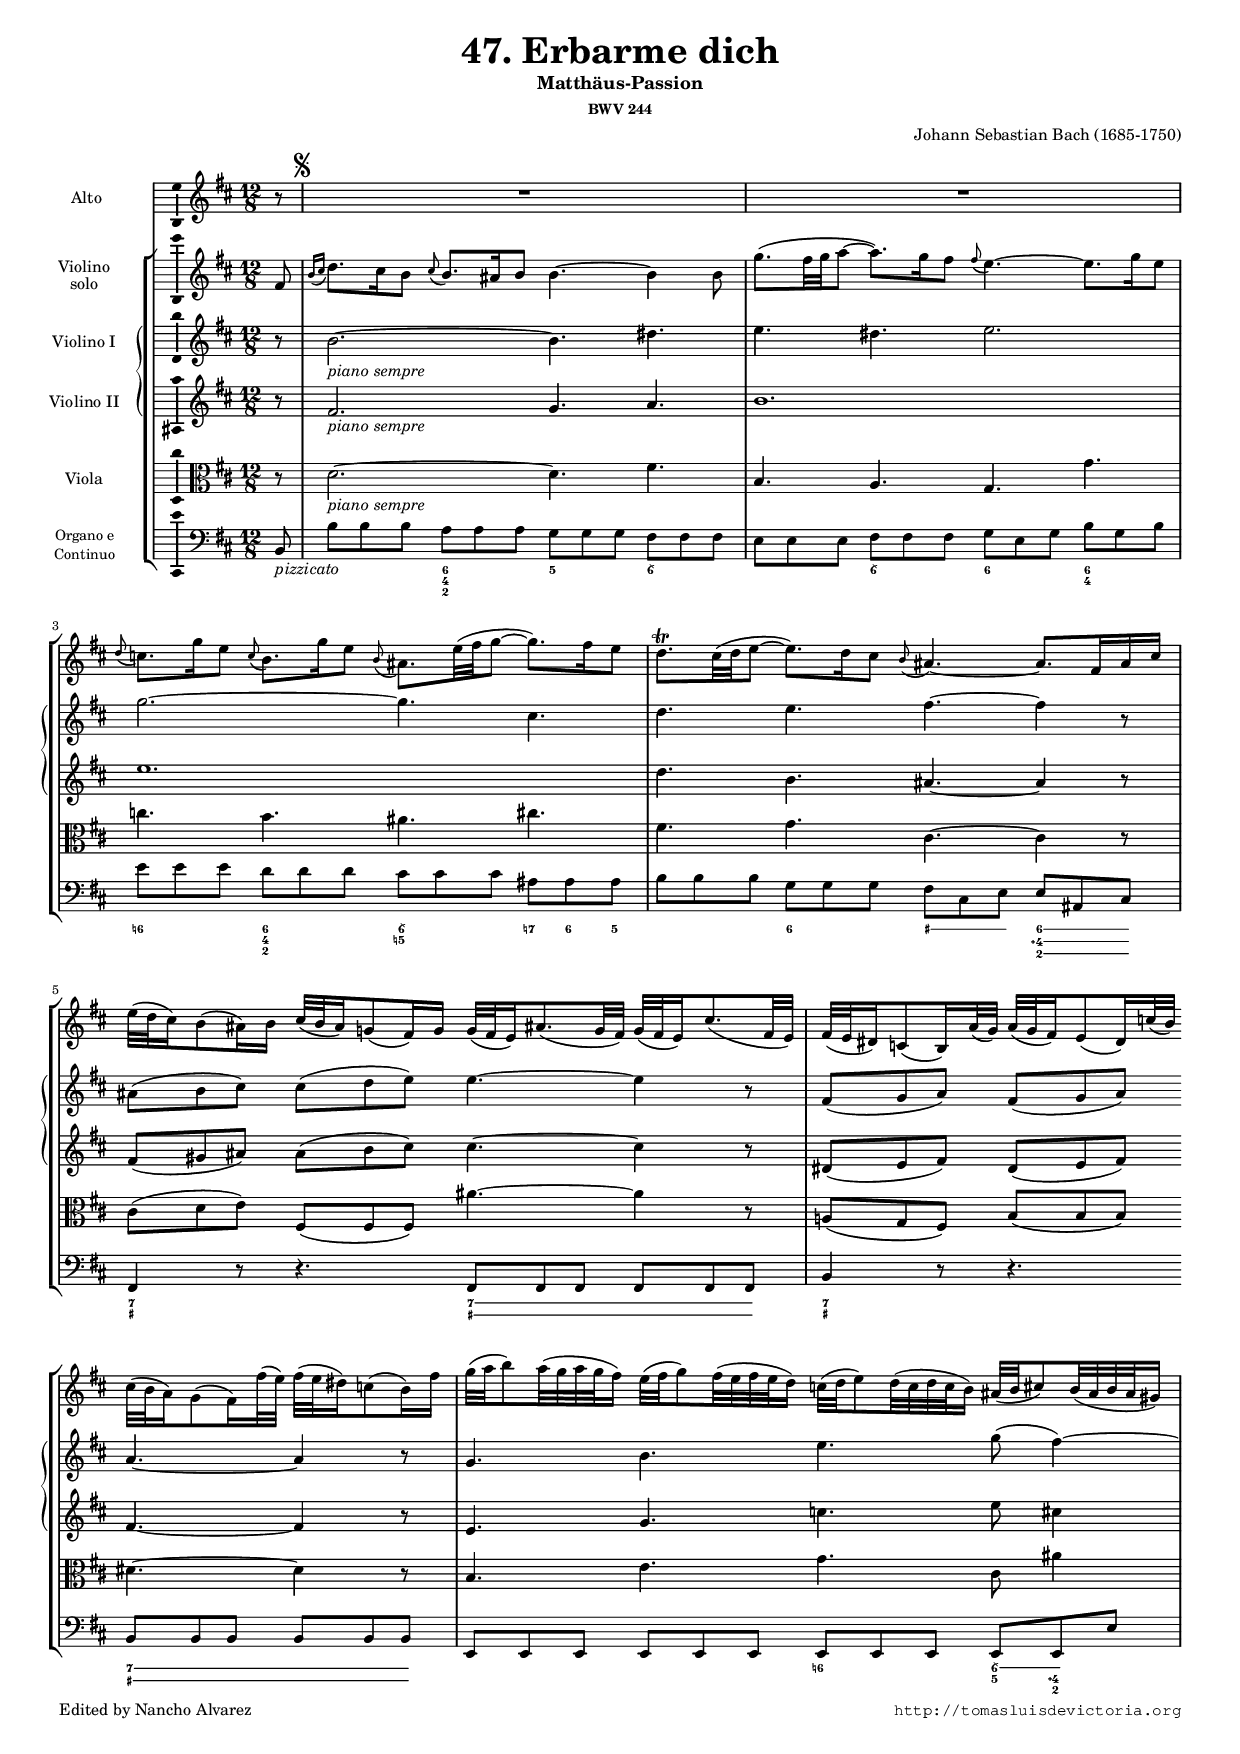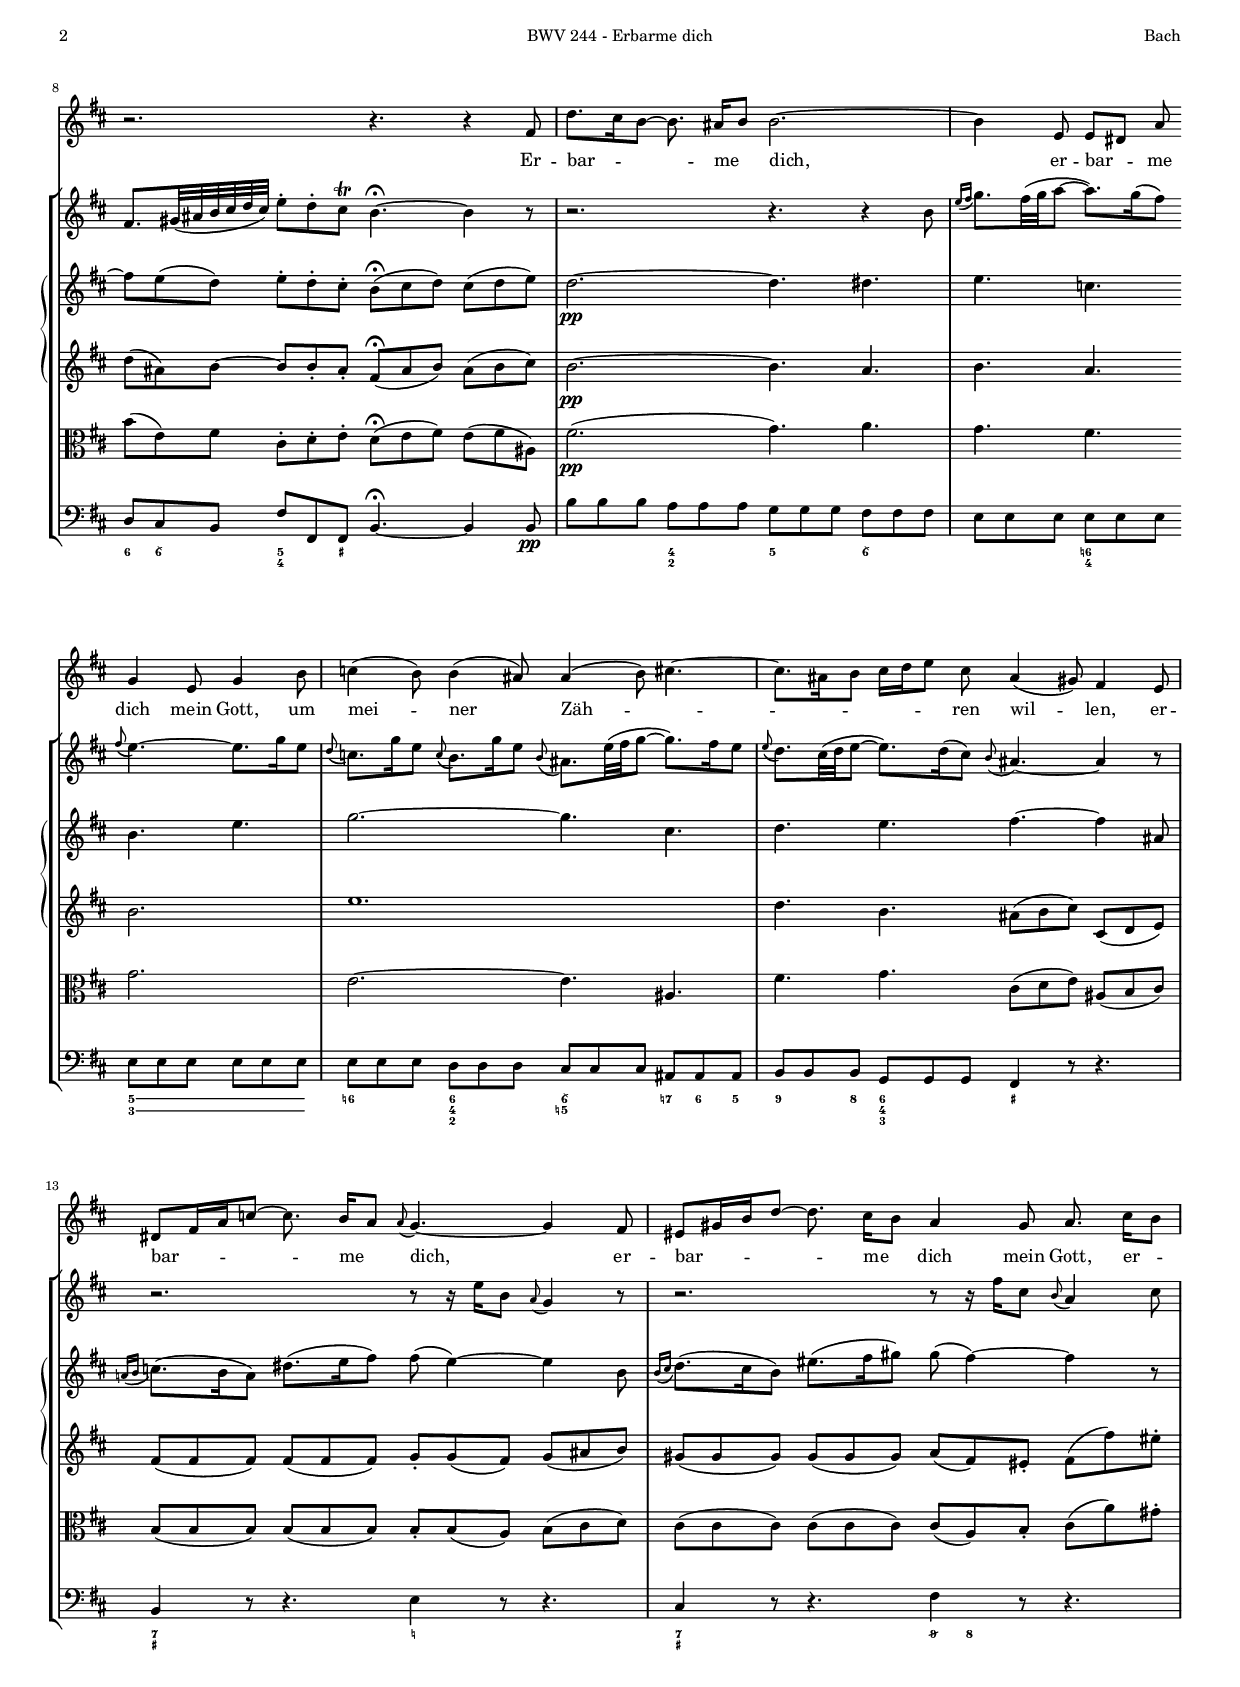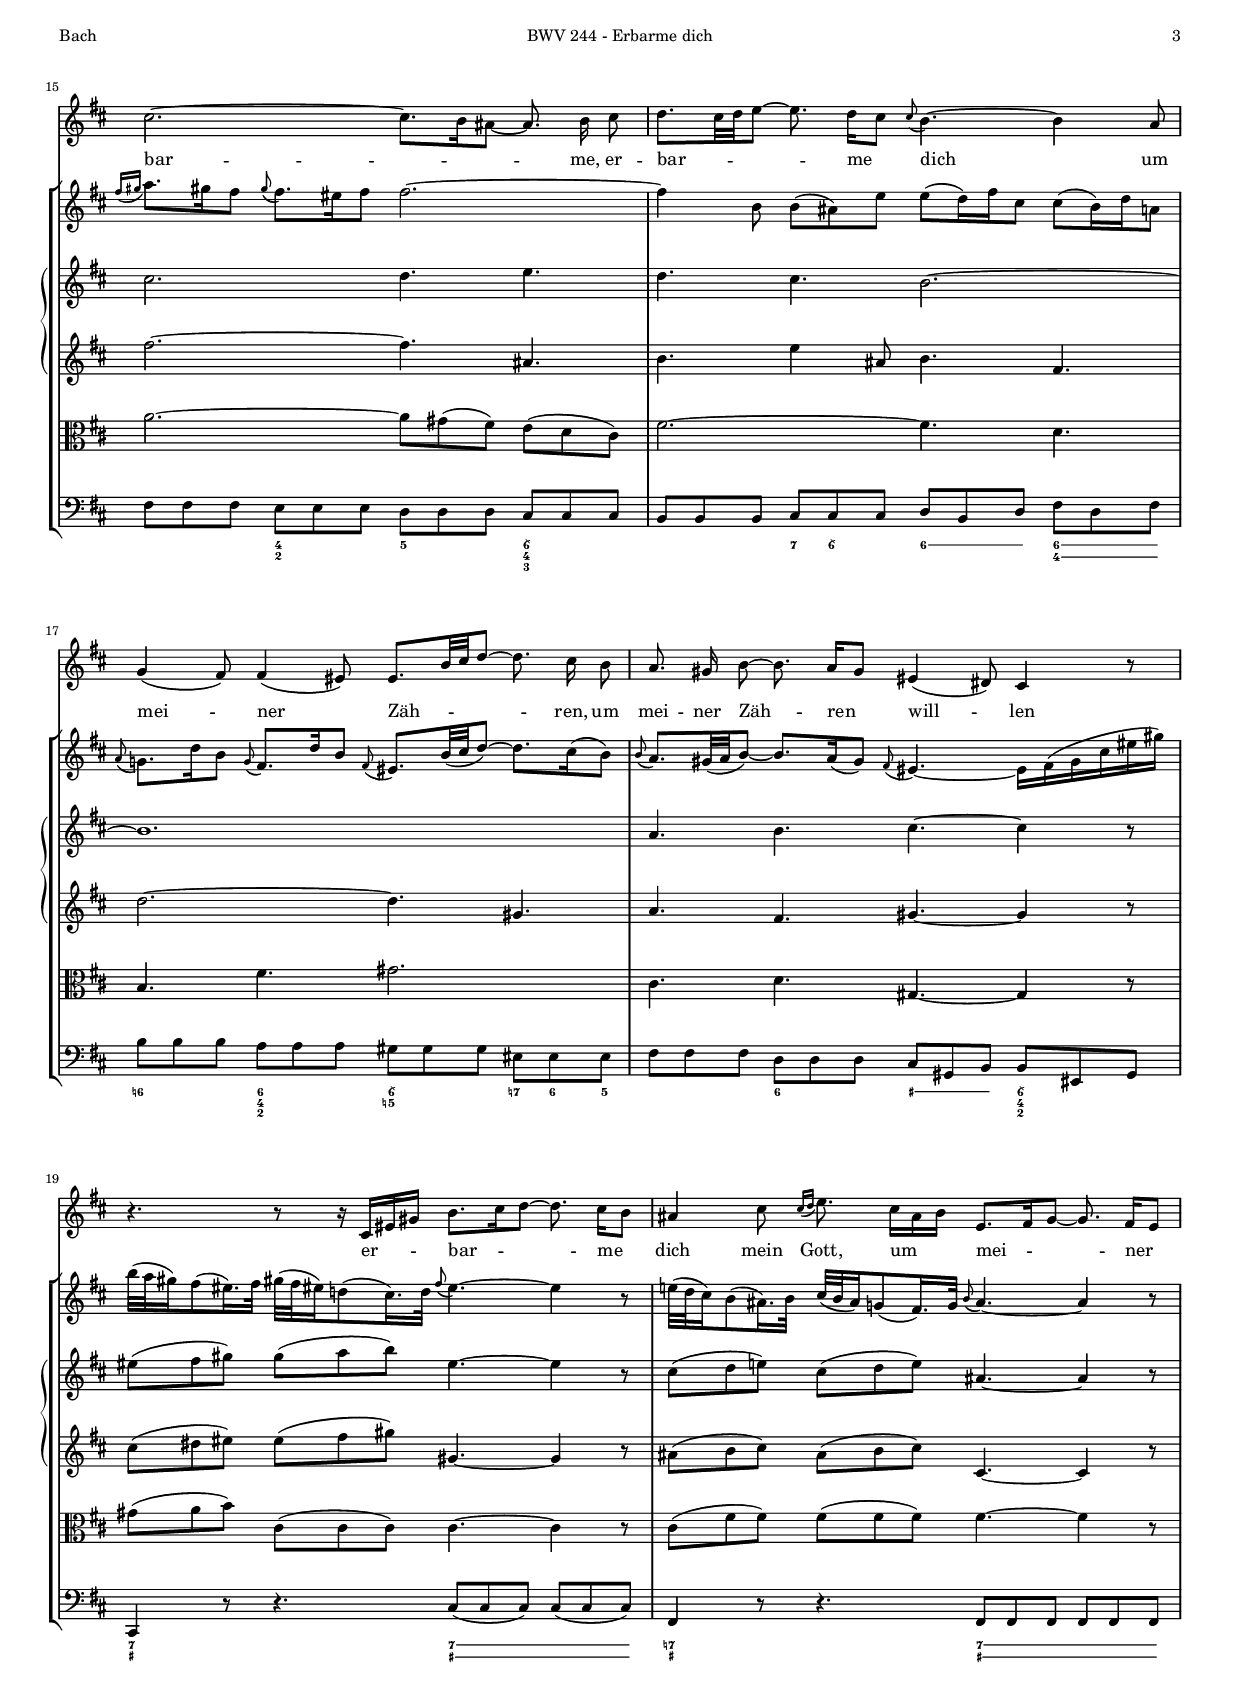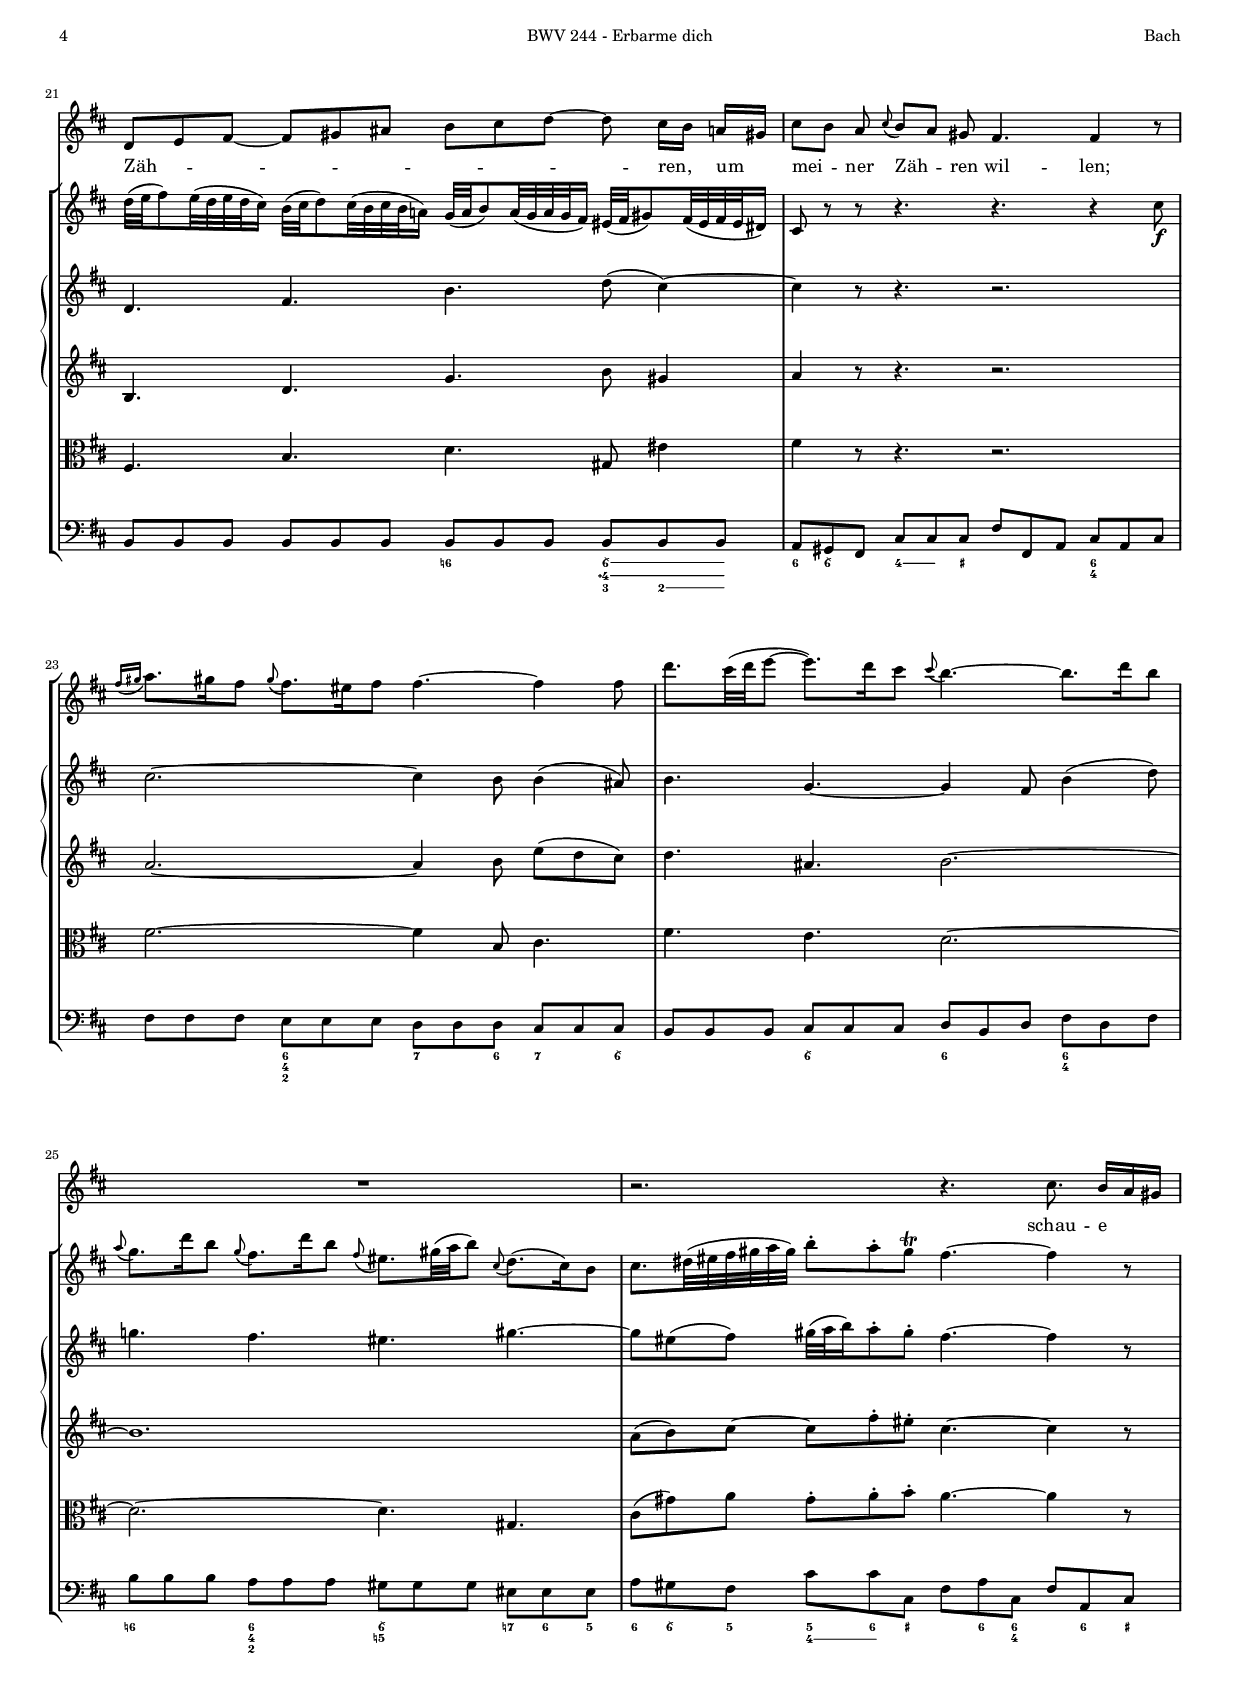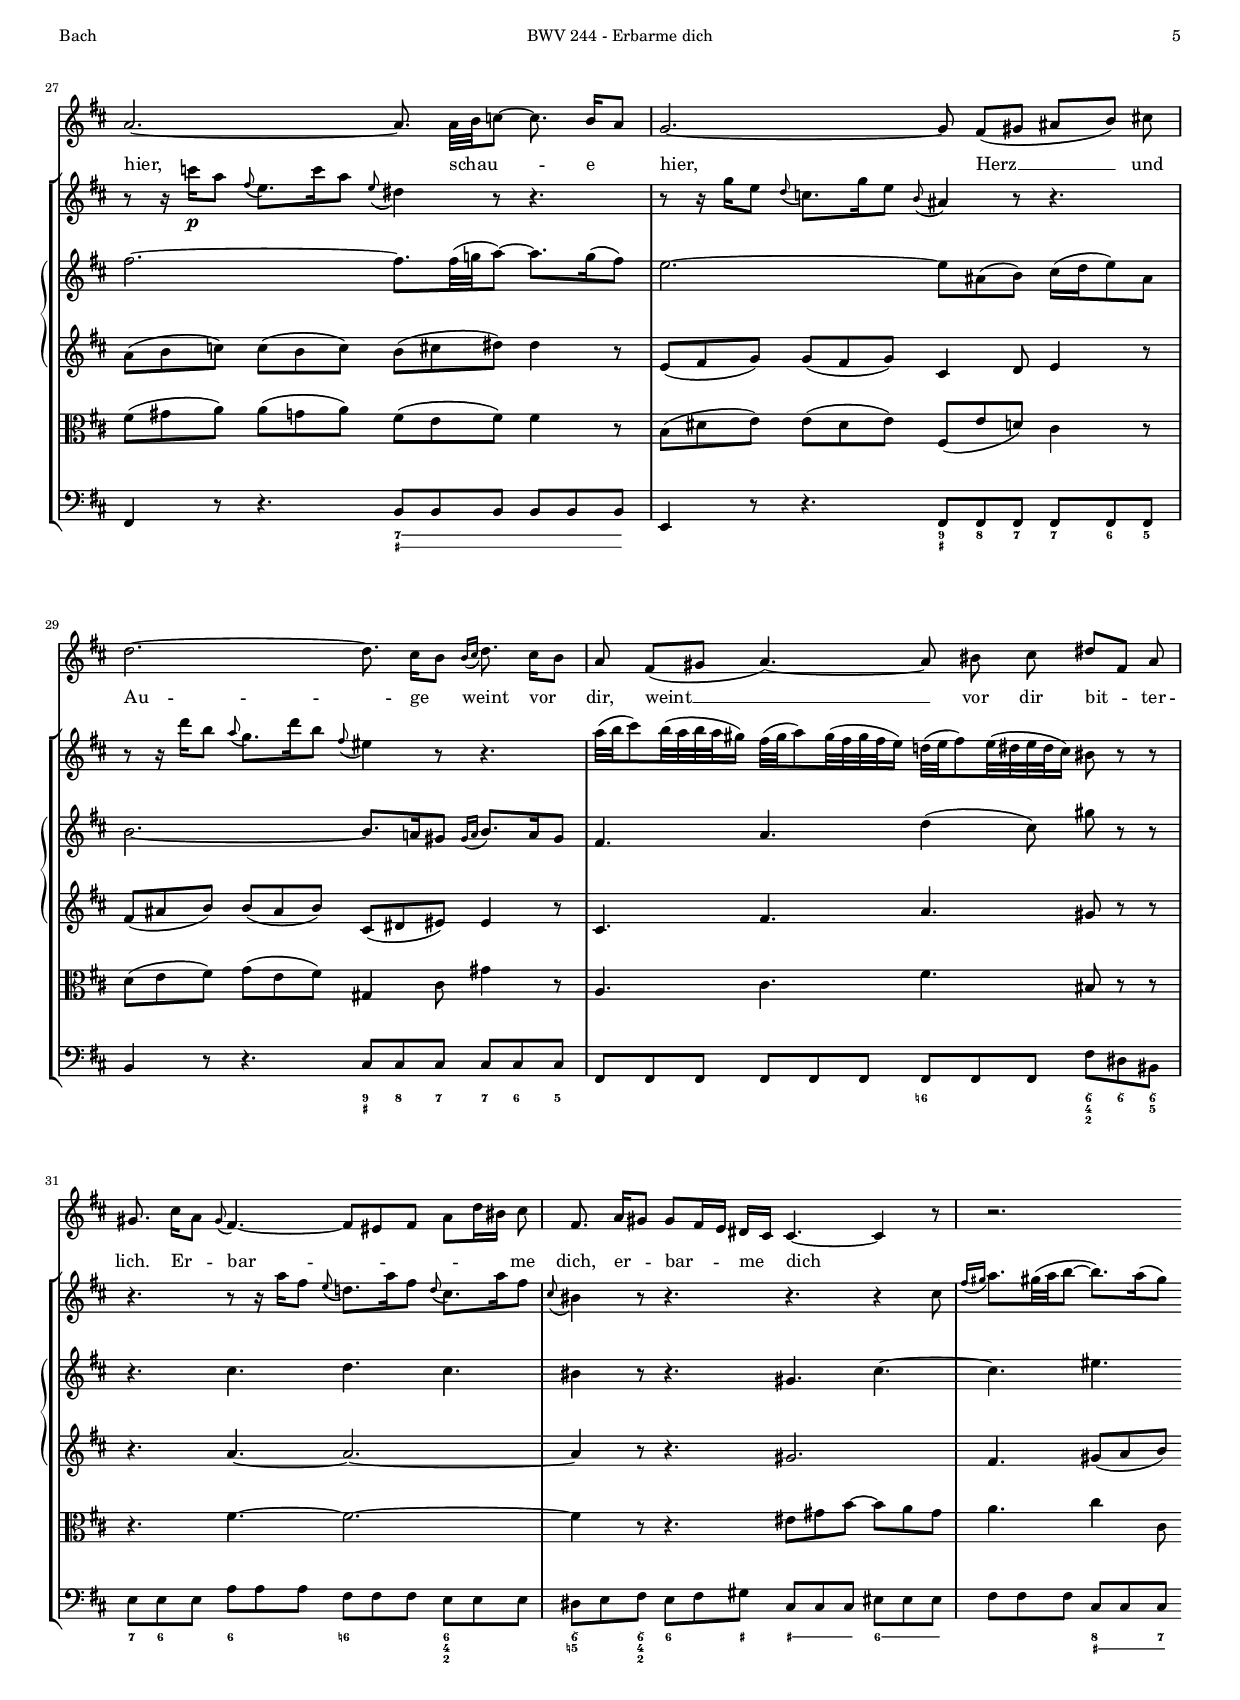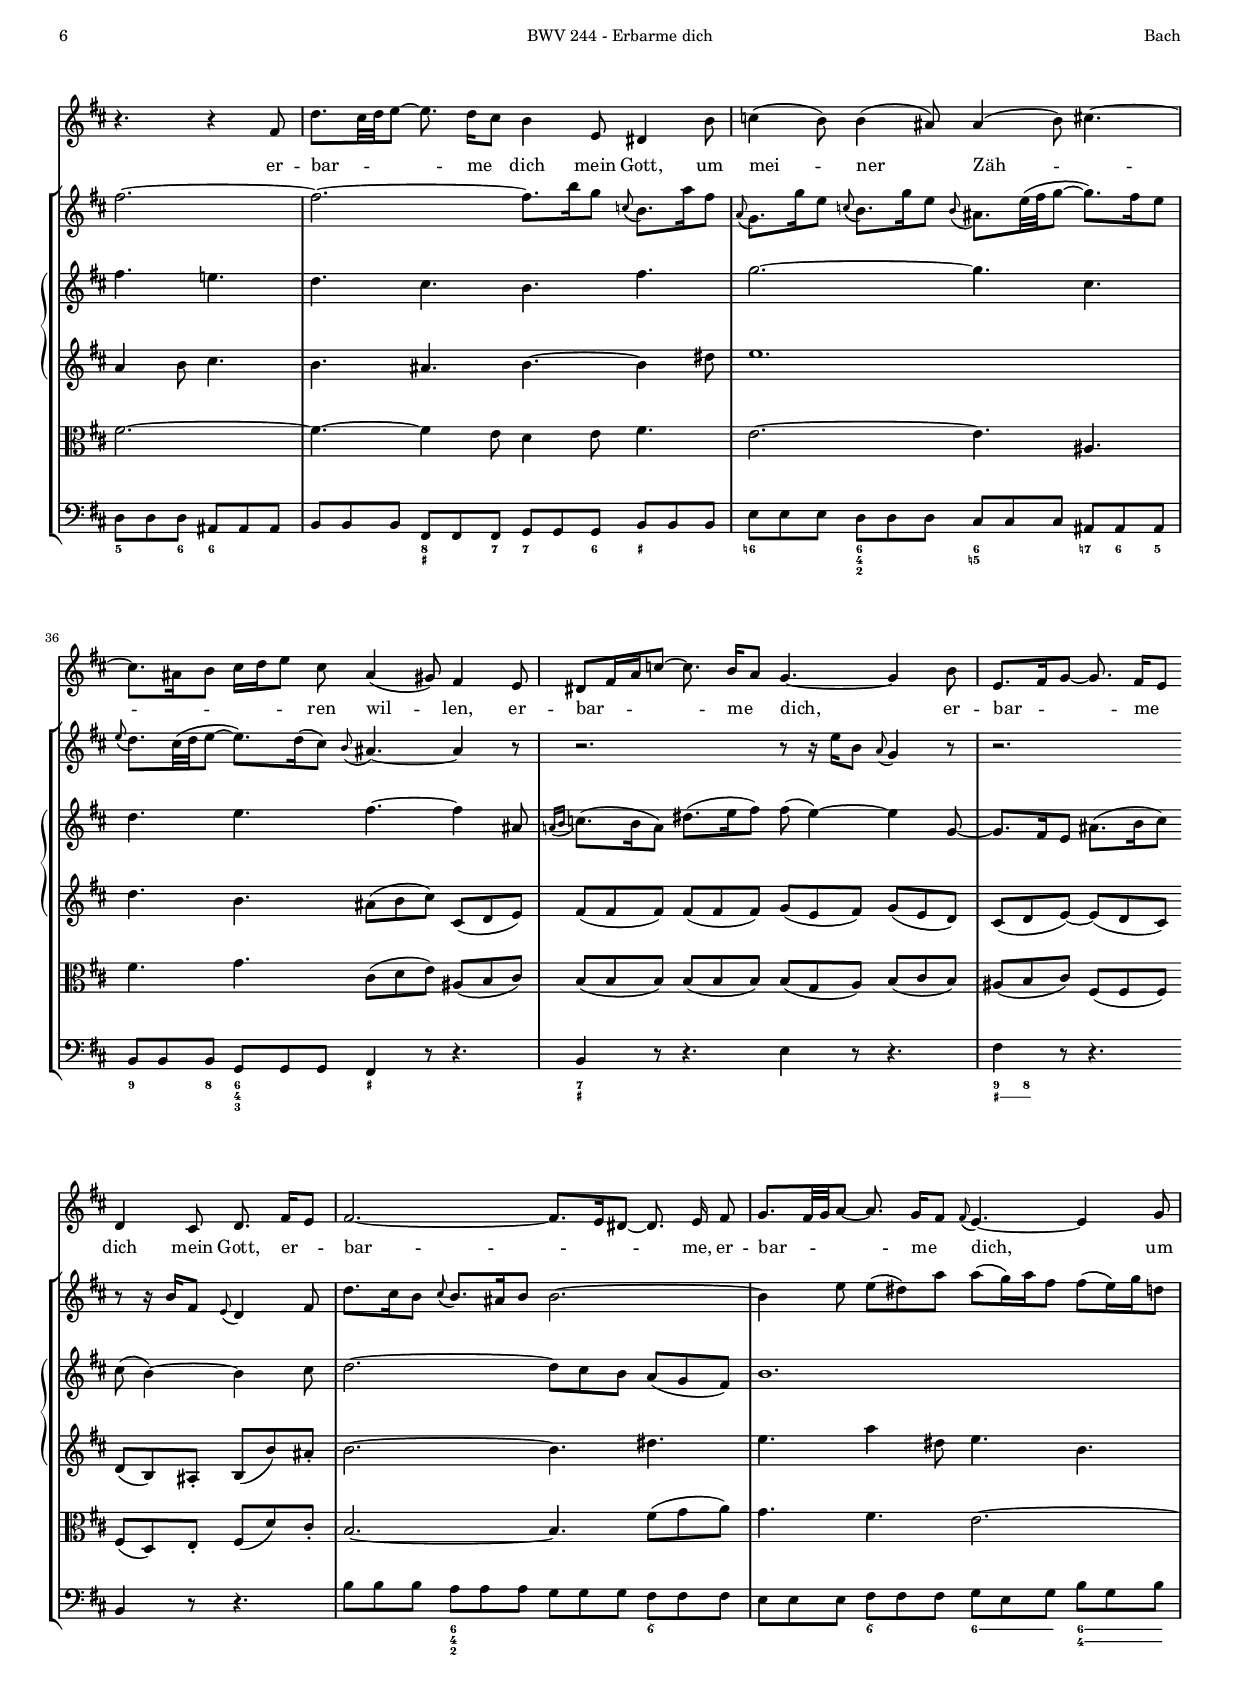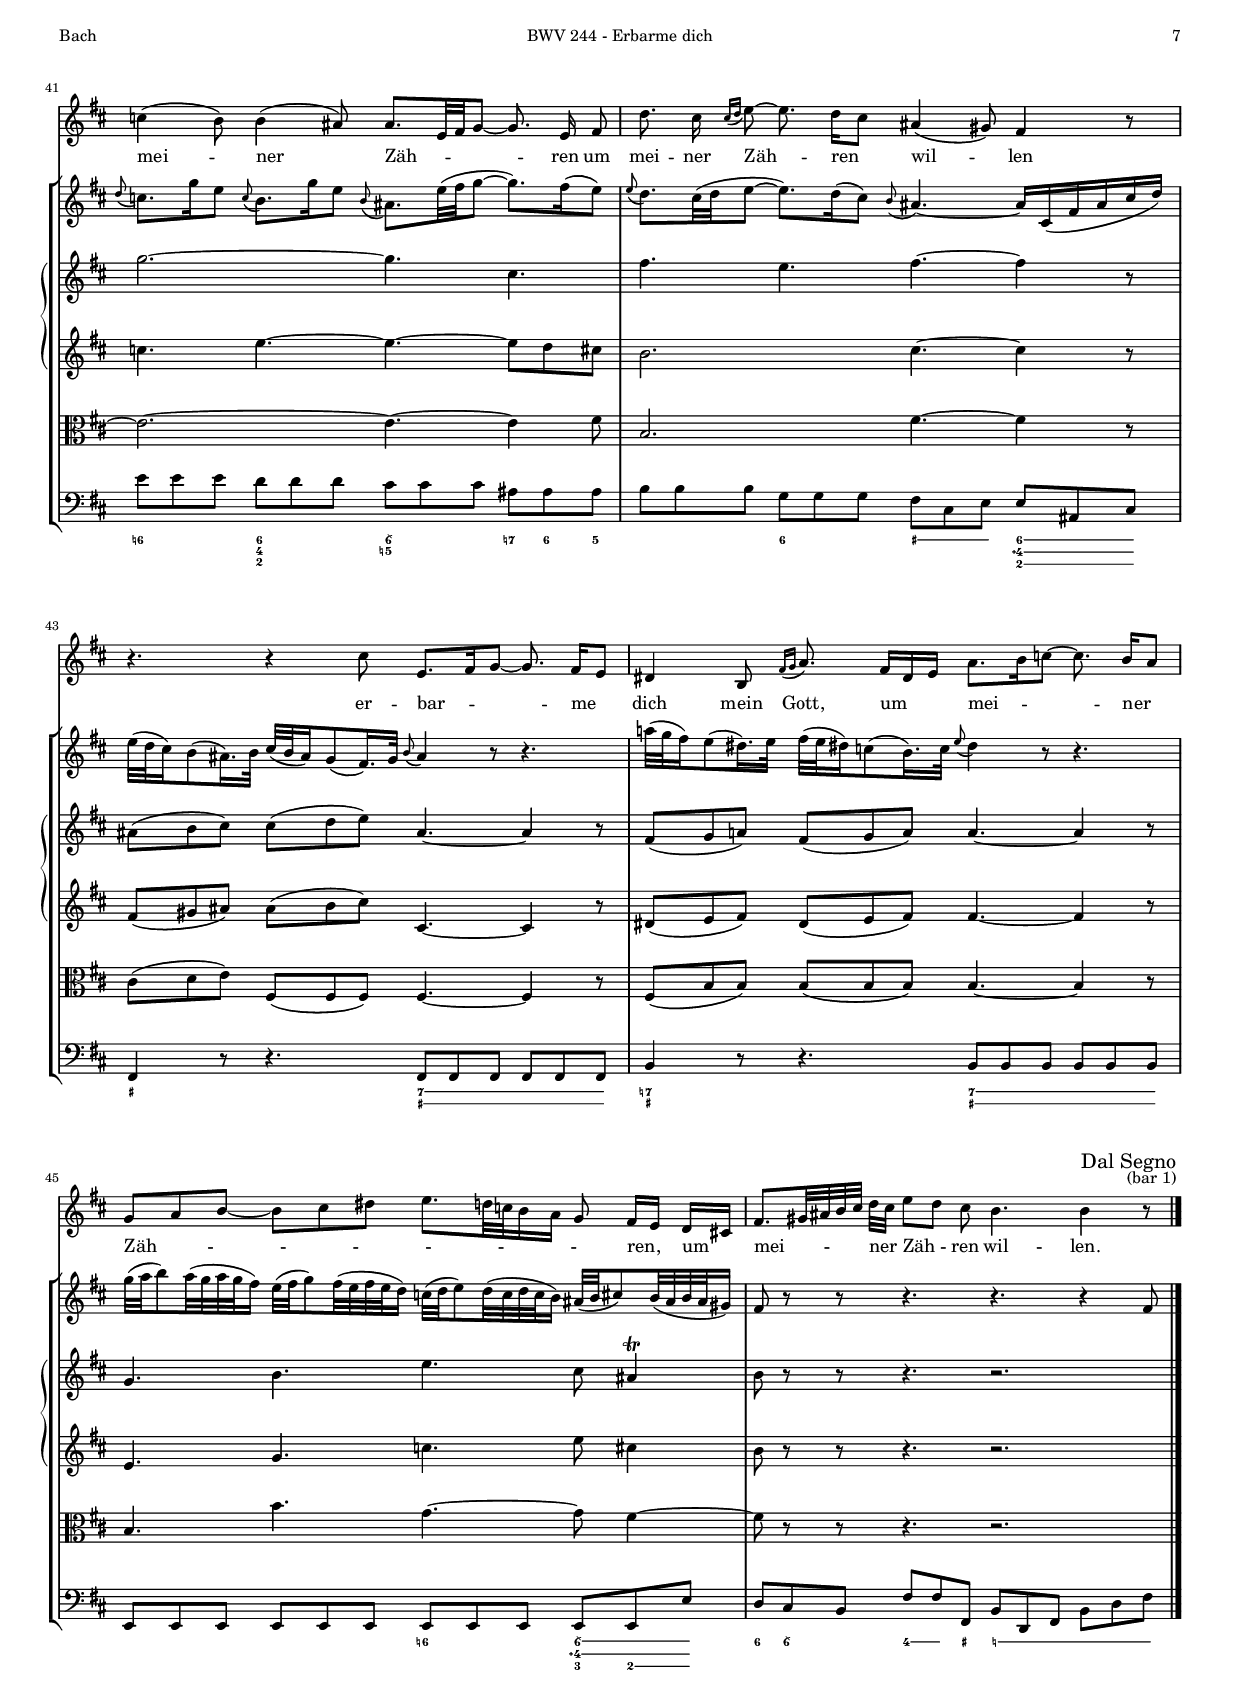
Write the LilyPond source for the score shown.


\version "2.18.0"

#(set-default-paper-size "a4")
#(set-global-staff-size 14.0) % 14.0 orquesta
#(ly:set-option 'point-and-click #f)
%nomobile

italicas=\override LyricText.font-shape = #'italic
rectas=\override LyricText.font-shape = #'upright
ss=\once \set suggestAccidentals = ##t
mtempo={\tempo 4 = 52}
pfermata=\markup{"(" \musicglyph #"scripts.ufermata" ")"}
bon = \bassFigureExtendersOn
boff = \bassFigureExtendersOff

htitle="BWV 244 - Erbarme dich"
hcomposer="Bach"

\header {
	title=\markup{\fontsize #3 "47. Erbarme dich"}
	subtitle="Matthäus-Passion"
        subsubtitle=\markup{"BWV 244" \vspace #0 }
        composer="Johann Sebastian Bach (1685-1750)"
        pdfauthor=\composer
       %opus="(-)"
	%poet=\markup{}
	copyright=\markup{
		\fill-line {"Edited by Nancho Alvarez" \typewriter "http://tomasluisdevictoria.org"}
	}
%	tagline=""
}

global={
  \compressFullBarRests
  \key b \minor \time 12/8 \partial 8 s8
  \mark \markup{\smaller \musicglyph #"scripts.segno" }
  \grace s8
  \repeat unfold 46
  { \skip 2. \bar "" \grace s8 \skip 2. }
  \bar "|."
  \override Score.RehearsalMark.self-alignment-X=#right
  \override Score.RehearsalMark.padding = #1.5
  \mark \markup{\right-column{"Dal Segno" \fontsize #-2 "(bar 1)"}}  
}


alto=\relative c'{
	\set autoBeaming = ##f
	r8
	R1*12/8*7
	r2. r4. r4 fis8
	d'8.[ cis16 b8] ~ b8. ais16[ b8] b2. ~
	b4 e,8 e[ dis] a' g4 e8 g4 b8
	c4( b8) b4( ais8) ais4( b8) cis4. ~
	cis8.[ ais16 b8] cis16[ d e8] cis ais4( gis8) fis4 e8
	dis8[ fis16 a c8] ~ c8. b16[ a8] \appoggiatura a8 g4. ~ g4 fis8
	eis8[ gis16 b d8] ~ d8. cis16[ b8] a4 gis8 a8. cis16[ b8]
	cis2. ~ cis8.[ b16 ais8] ~ ais8. b16 cis8
	d8.[ cis32 d e8] ~ e8. d16[ cis8] \appoggiatura cis8 b4. ~ b4 a8
	g4( fis8) fis4( eis8) eis8.[ b'32 cis d8] ~ d8. cis16 b8
	a8. gis16 b8 ~ b8. a16[ gis8] eis4( dis8) cis4 r8
	r4. r8 r16 cis[ eis gis] b8.[ cis16 d8] ~ d8. cis16[ b8]
	ais4 cis8 \appoggiatura {cis16[ d]} e8. cis16[ ais b] e,8.[ fis16 g8] ~ g8. fis16[ e8]
	d8[ e fis] ~ fis[ gis ais] b8[ cis d] ~ d cis16[ b] a![ gis!]
	cis8[ b] a \appoggiatura cis8 b8[ a] gis8 fis4. fis4 r8
	R1*12/8*3
	r2. r4. cis'8. b16[ a gis]
	a2. ~ a8. a32[ b c8] ~ c8. b16[ a8]
	g2. ~ g8 fis[( gis] ais[ b]) cis!
	d2. ~ d8. cis16[ b8] \appoggiatura {b16[ cis]} d8. cis16[ b8] 
	a8 fis[( gis] a4.) ~ a8 bis cis dis8[ fis,] a
	gis8. cis16[ a8] \appoggiatura gis8 fis4. ~ fis8[ eis fis] a8[ d16 bis] cis8
	fis,8. a16[ gis8] gis8[ fis16 e] dis16[ cis] cis4. ~ cis4 r8
	r2. r4. r4 fis8
	d'8.[ cis32 d e8] ~ e8. d16[ cis8] b4 e,8 dis4 b'8
	c4( b8) b4( ais8) ais4( b8) cis4. ~
	cis8.[ ais16 b8] cis16[ d e8] cis8 ais4( gis8) fis4 e8
	dis8[ fis16 a c8] ~ c8. b16[ a8] g4. ~ g4 b8
	e,8.[ fis16 g8] ~ g8. fis16[ e8] d4 cis8 d8. fis16[ e8]
	fis2. ~ fis8.[ e16 dis8] ~ dis8. e16 fis8
	g8.[ fis32 g a8] ~ a8. g16[ fis8] \appoggiatura fis8 e4. ~ e4 g8
	c4( b8) b4( ais8) ais8.[ e32 fis g8] ~ g8. e16 fis8
	d'8. cis16 \appoggiatura {cis16[ d]} e8 ~ e8. d16[ cis8] ais4( gis8) fis4 r8
	r4. r4 cis'8 e,8.[ fis16 g8] ~ g8. fis16[ e8]
	dis4 b8 \appoggiatura {fis'16[ g]} a8. fis16[ dis e] a8.[ b16 c8] ~ c8. b16[ a8]
	g8[ a b] ~ b8[ cis dis] e8.[ d32 c b16 a] g8 fis16[ e] d[ cis!] 
	fis8.[ gis32 ais b cis] d[ cis] e8[ d] cis8 b4. b4 r8
}

violinsolo = \relative c' {
  fis8
  \appoggiatura {b16 cis} d8. cis16 b8 \appoggiatura cis b8. ais16 b8 b4. ~ b4 b8
  g'8.( fis32 g a8 ~ a8.) g16 fis8 \appoggiatura fis8 e4. ~ e8. g16 e8
  \appoggiatura d8 c8. g'16 e8 \appoggiatura c8 b8. g'16 e8 \appoggiatura b8 ais8. e'32( fis g8 ~ g8.) fis16 e8
  d8.^\trill cis32( d e8 ~ e8.) d16 cis8 \appoggiatura b8 ais4. ~ ais8. fis16 ais cis
  e32( d cis16) b8( ais16) b cis32( b ais16) g!8( fis16) g16 % b16-.
  g32( fis e16) ais!8.( g32 fis) g( fis e16) cis'8.( fis,32 e)
  fis( e dis16) c8( b16) a'32( g) a( g fis16) e8( dis16) c'32( b)
  c( b a16) g8( fis16) fis'32( e) fis( e dis16) c!8( b16) fis'
  g32( a b8) a32( g a g fis16) e32( fis g8) fis32( e fis e d16) c32( d e8) d32( c d c b16) ais32( b cis8) b32( ais b ais gis16)
  fis8. gis32( ais b cis d cis) e8-. d-. cis^\trill b4.^\fermata ~ b4 r8
  r2. r4. r4 b8
  \appoggiatura {e16 fis} g8. fis32( g a8 ~ a8.) g16( fis8) \appoggiatura fis8 e4. ~ e8. g16 e8
  \appoggiatura d8 c8. g'16 e8 \appoggiatura c8 b8. g'16 e8 \appoggiatura b8 ais8. e'32( fis g8 ~ g8.) fis16 e8
  \appoggiatura e8 d8. cis32( d e8 ~ e8.) d16( cis8) \appoggiatura b8 ais4. ~ ais4 r8
  r2. r8 r16 e'16 b8 \appoggiatura a8 g4 r8
  r2. r8 r16 fis'16 cis8 \appoggiatura b8 a4 cis8
  \appoggiatura {fis16 gis} a8. gis!16 fis8 \appoggiatura gis8 fis8. eis16 fis8 fis2. ~ % apoyatura sin sostenido
  fis4 b,8 b( ais) e' e( d16) fis cis8 cis( b16) d a8 % en BWV hay otra articulacion
  \appoggiatura a8 g!8. d'16 b8 \appoggiatura g8 fis8. d'16 b8 \appoggiatura fis8 eis8. b'32( cis d8) ~ d8. cis16( b8)
  \appoggiatura b8 a8. gis32( a b8) ~ b8. a16( gis8) \appoggiatura fis8 eis4. ~ eis16 fis( gis cis eis gis)
  b32( a gis16) fis8( eis16.) fis32 gis!( fis eis!16) d!8( cis16.) d32 \appoggiatura fis8 eis4. ~ eis4 r8
  e!32( d cis16) b8( ais16.) b32 cis( b ais16) g!8( fis16.) g32 \appoggiatura b8 ais4. ~ ais4 r8
  d32( e fis8) e32( d e d cis16) b32( cis d8) cis32( b cis b a!16) g32( a b8) a32( g a g fis16) eis32( fis gis8) fis32( eis fis eis dis16)
  cis8 r r r4. r4. r4 cis'8-\f \break
  \appoggiatura {fis16 gis} a8. gis!16 fis8 \appoggiatura gis8 fis8. eis16 fis8 fis4. ~ fis4 fis8 % apoyatura sin sostenido
  d'8. cis32( d e8 ~ e8.) d16 cis8 \appoggiatura cis8 b4. ~ b8. d16 b8
  \appoggiatura a8 g8. d'16 b8 \appoggiatura g fis8. d'16 b8 \appoggiatura fis eis8. gis32( a b8) \appoggiatura cis,8 d8.( cis16) b8
  cis8. dis32( eis fis gis a gis) b8-. a-. gis^\trill fis4. ~ fis4 r8
  r8 r16 c'16-\p a8 \appoggiatura fis e8. c'16 a8 \appoggiatura e8 dis4 r8 r4.
  r8 r16 g16 e8 \appoggiatura d8 c8. g'16 e8 \appoggiatura b8 ais4 r8 r4.
  r8 r16 d'16 b8 \appoggiatura a8 g8. d'16 b8 \appoggiatura fis8 eis4 r8 r4.
  a32( b cis8) b32( a b a gis16) fis32( gis a8) gis32( fis gis fis e16) d!32( e fis8) e32( dis e dis cis16) bis8 r r
  r4. r8 r16 a'16 fis8 \appoggiatura e8 d!8. a'16 fis8 \appoggiatura d8 cis8. a'16 fis8
  \appoggiatura cis8 bis4 r8 r4. r4. r4 cis8
  \appoggiatura {fis16 gis} a8. gis!32( a b8 ~ b8.) a16( gis8) fis2. ~ % apoyatura sin sostenido
  fis2. ~ fis8. b16 g8 \appoggiatura c,8 b8. a'16 fis8
  \appoggiatura a,8 g8. g'16 e8 \appoggiatura c8 b8. g'16 e8 \appoggiatura b8 ais8. e'32( fis g8 ~ g8.) fis16 e8
  \appoggiatura e8 d8. cis32( d e8 ~ e8.) d16( cis8) \appoggiatura b8 ais4. ~ ais4 r8
  r2. r8 r16 e'16 b8 \appoggiatura a8 g4 r8
  r2. r8 r16 b16 fis8 \appoggiatura e8 d4 fis8
  d'8. cis16 b8 \appoggiatura cis8 b8. ais16 b8 b2. ~
  b4 e8 e( dis) a' a( g16) a fis8 fis( e16) g d8 % en BWV hay otra articulacion
  \appoggiatura d8 c8. g'16 e8 \appoggiatura c8 b8. g'16 e8 \appoggiatura b8 ais8. e'32( fis g8 ~ g8.) fis16( e8)
  \appoggiatura e8 d8. cis32( d e8 ~ e8.) d16( cis8) \appoggiatura b8 ais4. ~ ais16 cis,( fis ais cis d)
  e32( d cis16) b8( ais16.) b32 cis32( b ais16) g8( fis16.) g32 \appoggiatura b8 ais4 r8 r4. % fusas sueltas con picado
  a'!32( g fis16) e8( dis16.) e32 fis( e dis!16) c8( b16.) c32 \appoggiatura e8 dis4 r8 r4.
  g32( a b8) a32( g a g fis16) e32( fis g8) fis32( e fis e d16) c32( d e8) d32( c d c b16) ais32( b cis8) b32( ais b ais gis16)
  fis8 r r r4. r r4 fis8
}

violinuno = \relative c'' {
  r8
  b2.-\markup{\italic "piano sempre"} ~ b4. dis
  e dis e2.
  g2. ~ g4. cis,
  d4. e fis ~ fis4 r8
  ais,8( b cis) cis(d e) e4. ~ e4 r8
  fis,8( g a) fis( g a) a4. ~ a4 r8
  g4. b e g8( fis4) ~
  fis8 e( d) e8-. d-. cis-. b8(-\fermata cis d) cis( d e)
  d2.-\pp ~ d4. dis
  e4. c! b e
  g2. ~ g4. cis,
  d e fis ~ fis4 ais,8
  \appoggiatura {a!16 b} c8.( b16 a8) dis8.( e16 fis8) fis8( e4) ~ e4 b8
  \appoggiatura {b16 cis} d8.( cis16 b8) eis8.( fis16 gis8) gis8( fis4) ~ fis4 r8
  cis2. d4. e
  d4. cis b2. ~
  b1.
  a4. b cis ~ cis4 r8
  eis8( fis gis) gis( a b) eis,4. ~ eis4 r8
  cis8( d e!) cis( d e) ais,4. ~ ais4 r8
  d,4. fis b  d8( cis4) ~
  cis4 r8 r4. r2.
  cis2. ~ cis4 b8 b4( ais8)
  b4. g ~ g4 fis8 b4( d8)
  g!4. fis eis gis ~
  gis8 eis( fis) gis32( a b16) a8-. gis-. fis4. ~ fis4 r8
  fis2. ~ fis8. fis32( g! a8) ~ a8. g16( fis8)
  e2. ~ e8 ais,( b) cis16( d e8) ais,
  b2. ~ b8. a!16 gis8 \appoggiatura {gis16 a} b8. a16 gis8
  fis4. a d4( cis8) gis'8 r r
  r4. cis, d cis
  bis4  r8 r4. gis4. cis ~
  cis eis fis e
  d cis b fis'
  g2. ~ g4. cis,
  d4. e fis ~ fis4 ais,8
  \appoggiatura {a!16 b} c8.( b16 a8) dis8.( e16 fis8) fis8( e4) ~ e4 g,8 ~
  g8. fis16 e8 ais8.( b16 cis8) cis8( b4) ~ b4 cis8
  d2. ~ d8 cis b a( g fis)
  b1.
  g'2. ~ g4. cis,
  fis e fis ~ fis4 r8
  ais,8( b cis) cis( d e) ais,4. ~ ais4 r8
  fis8( g a!) fis( g a) a4. ~ a4 r8
  g4. b e cis8 ais4^\trill
  b8 r r r4. r2.
}

violindos=\relative c'{
  r8
  fis2.-\markup{\italic "piano sempre"} g4. a
  b1.
  e
  d4. b ais ~ ais4 r8
  fis8( gis ais) ais( b cis) cis4. ~ cis4 r8
  dis,( e fis) dis( e fis) fis4. ~ fis4 r8
  e4. g c e8 cis4
  d8( ais) b ~ b b8-. ais-. fis8-\fermata( ais b) ais( b cis)
  b2.-\pp ~ b4. a
  b a b2.
  e1.
  d4. b ais8( b cis) cis,( d e)
  fis8( fis fis) fis( fis fis) g-. g( fis) g( ais b)
  gis8( gis gis) gis( gis gis) a( fis) eis-. fis8( fis') eis-.
  fis2. ~ fis4. ais,4.
  b4. e4 ais,8 b4. fis
  d'2. ~ d4. gis,4.
  a fis gis4. ~ gis4 r8
  cis8( dis eis) eis( fis gis) gis,4. ~ gis4 r8
  ais8( b cis) ais( b cis) cis,4. ~ cis4 r8
  b4. d g b8 gis4
  a4 r8 r4. r2.
  a2. ~ a4 b8 e8( d cis)
  d4. ais b2. ~
  b1.
  a8( b) cis ~ cis fis-. eis-.
  cis4. ~ cis4 r8
  a8( b c) c( b c) b( cis dis) dis4 r8
  e,8( fis g) g( fis g) cis,4 d8 e4 r8
  fis8( ais b) b( ais b) cis,( dis eis) eis4 r8
  cis4. fis a gis8 r r
  r4. a4. ~ a2. ~
  a4 r8 r4. gis2.
  fis4. gis8( a b) a4 b8 cis4.
  b4. ais b ~ b4 dis8
  e1.
  d4. b ais8( b cis) cis,( d e)
  fis8( fis fis) fis( fis fis) g( e fis) g( e d)
  cis( d e) ~ e( d cis) d( b) ais-. b8( b') ais-.
  b2. ~ b4. dis
  e4. a4 dis,8 e4. b
  c4. e ~ e ~ e8 d cis
  b2. cis4. ~ cis4 r8
  fis,8( gis ais) ais( b cis) cis,4. ~ cis4 r8
  dis8( e fis) dis( e fis) fis4. ~ fis4 r8
  e4. g c e8 cis4
  b8 r r r4. r2.
}

viola=\relative c'{
  r8
  d2.-\markup{\italic "piano sempre"} ~ d4. fis
  b, a g g'
  c b ais cis
  fis, g cis, ~ cis4 r8
  cis8( d e) fis,( fis fis) ais'4. ~ ais4 r8
  a,!8( g fis) b( b b) dis4. ~ dis4 r8
  b4. e g cis,8 ais'4
  b8( e,) fis cis-. d-. e-. d-\fermata( e fis) e( fis ais,)
  fis'2.-\pp( g4.) a
  g4. fis g2.
  e2. ~ e4. ais,
  fis'4. g cis,8( d e) ais,( b cis)
  b8( b b) b( b b) b-. b( a) b( cis d)
  cis( cis cis) cis( cis cis) cis( a) b-. cis( a') gis-.
  a2. ~ a8 gis( fis) e( d cis)
  fis2. ~ fis4. d
  b fis' gis2.
  cis,4. d gis,4. ~ gis4 r8
  gis'8( a b) cis,( cis cis) cis4. ~ cis4 r8
  cis8( fis fis) fis( fis fis) fis4. ~ fis4 r8
  fis,4. b d gis,8 eis'4
  fis4 r8 r4. r2.
  fis2. ~ fis4 b,8 cis4.
  fis4. e d2. ~
  d2. ~ d4. gis,
  cis8( gis') a gis-. a-. b-. a4. ~ a4 r8
  fis8( gis a) a( g a) fis( e fis) fis4 r8
  b,8( dis e) e( dis e) fis,( e' d) cis4 r8
  d8( e fis) g( e fis) gis,4 cis8 gis'4 r8
  a,4. cis fis bis,8 r r
  r4. fis'4. ~ fis2. ~
  fis4 r8 r4. eis8 gis b ~ b a gis
  a4. cis4 cis,8 fis2. ~
  fis4. ~ fis4 e8 d4 e8 fis4.
  e2. ~ e4. ais,
  fis'4. g cis,8( d e) ais,( b cis)
  b8( b b ) b( b b) b( g a) b( cis b)
  ais( b cis) fis,( fis fis) fis( d) e-. fis( d') cis-.
  b2. ~ b4. fis'8( g a)
  g4. fis e2. ~
  e2. ~ e4. ~ e4 fis8
  b,2. fis'4. ~ fis4 r8
  cis8( d e) fis,8( fis fis) fis4. ~ fis4 r8
  fis8( b b) b( b b) b4. ~ b4 r8
  b4. b' g ~ g8 fis4 ~
  fis8 r r r4. r2.
}

cello=\relative c{
  b8-\markup{\italic "pizzicato"}
  b'8 b b a a a g g g fis fis fis
  e e e fis fis fis g e g b g b
  e e e d d d cis cis cis ais ais ais
  b b b g g g fis cis e e ais, cis
  fis,4 r8 r4. fis8 fis fis fis fis fis
  b4 r8 r4. b8 b b b b b
  e,8 e e e e e e e e e e e'
  d cis b fis' fis, fis b4.^\fermata ~ b4 b8-\pp
  b'8 b b a a a g g g fis fis fis
  e e e e e e e e e e e e 
  e e e d d d cis cis cis ais ais ais
  b b b g g g fis4 r8 r4.
  b4 r8 r4. e4 r8 r4. 
  cis4 r8 r4. fis4 r8 r4.
  fis8 fis fis e e e d d d cis cis cis
  b8 b b cis cis cis d b d fis d fis
  b8 b b a a a gis gis gis eis eis eis
  fis fis fis d d d cis gis b b eis, gis
  cis,4 r8 r4. cis'8( cis cis) cis( cis cis)
  fis,4 r8 r4. fis8 fis fis fis fis fis
  b b b b b b b b b b b b 
  a gis fis cis' cis cis fis fis, a cis a cis
  fis fis fis e e e d d d cis cis cis
  b b b cis cis cis d b d fis d fis
  b8 b b a a a gis gis gis eis eis eis
  a gis fis cis' cis cis, fis a cis, fis a, cis
  fis,4 r8 r4. b8 b b b b b 
  e,4 r8 r4. fis8 fis fis fis fis fis
  b4 r8 r4. cis8 cis cis cis cis cis 
  fis, fis fis fis fis fis fis fis fis fis' dis bis
  e8 e e a a a fis fis fis e e e 
  dis e fis e fis gis cis, cis cis eis eis eis
  fis fis fis cis cis cis d d d ais ais ais
  b b b fis fis fis g g g b b b 
  e e e d d d cis cis cis ais ais ais
  b b b g g g fis4 r8 r4.
  b4 r8 r4. e4 r8 r4.
  fis4 r8 r4. b,4 r8 r4.
  b'8 b b a a a g g g fis fis fis
  e e e fis fis fis g e g b g b
  e8 e e d d d cis cis cis ais ais ais
  b b b g g g fis cis e e ais, cis
  fis,4 r8 r4. fis8 fis fis fis fis fis
  b4 r8 r4. b8 b b b b b 
  e,8 e e e e e e e e e e e'
  d cis b fis' fis fis, b d, fis b d fis
}

cifrado=\figuremode{
s8
s4. <6 4 2>4. <5> <6\\>
s <6\\> <6> <6 4>
<6!> <6 4 2> <6\\ 5!> <7!>8 <6> <5>
s4. <6> \bassFigureExtendersOn <_+>4 <_+>8 <6 4\+ 2>4 <6 4\+ 2>8
<7 _+>4 s8 s4. <7 _+>4. <7 _+>4 <7 _+>8
<7\! _+\!>4 s8 s4. <7\! _+\!>4. <7 _+>4 <7 _+>8
s2. <6!>4. <6\\ 5>8 <6\\ 4\+ 2>8 s
\bassFigureExtendersOff
<6>8 <6\\>4 <5 4>4 <_+>8 s2.
s4. <4 2> <5> <6\\>
s4. <6! 4> \bassFigureExtendersOn <5 3>4. <5 3>4 <5 3>8
\bassFigureExtendersOff
<6!>4. <6 4 2> <6\\ 5!> <7!>8 <6> <5>
<9>4 <8>8 <6 4 3>4. <_+>4 s8 s4.
<7 _+>4 s8 s4. <_!>4 s8 s4.
<7 _+>4 s8 s4. <9/>8 <8>8 s s4.
s4. <4 2> <5> <6\\ 4 3>
s4. <7>8 <6\\>4 \bon <6>4 <6>8 <6\! 4>4 <6 4>8
\boff
<6!>4. <6 4 2>4. <6\\ 5!> <7!>8 <6> <5>
s4. <6> \bon <_+>4 <_+>8 <6\\ 4 2>4.
<7 _+>4 s8 s4. <7 _+>4. <7 _+>4 <7 _+>8
<7!\! _+\!>4 s8 s4. <7\! _+\!>4. <7 _+>4 <7 _+>8
s2. <6!>4. <6\\ 4\+ 3>8 <6\\ 4\+ 2> <6\\ 4\+ 2>
<6>8 <6\\>4 <4>8 <4> <_+>8 \boff s4. <6 4>
s4. <6 4 2> <7>4 <6>8 <7>4 <6\\>8
s4. <6\\> <6> <6 4>
<6!> <6 4 2> <6\\ 5!> <7!>8 <6> <5>
<6> <6\\> <5> \bon <5\! 4> <6 4> \boff <_+> s8 <6> <6 4> s <6> <_+>
s2.
\bon <7 _+>4. <7 _+>4 <7 _+>8
\boff
s2. <9 _+>8 <8> <7> <7> <6> <5>
s2. <9 _+>8 <8> <7> <7> <6> <5>
s2. <6!>4. <6\\ 4 2>8 <6\\> <6\\ 5>
<7>8 <6>4 <6>4. <6!>4. <6 4 2>
<6\\ 5!>4 <6\\ 4 2\!>8 <6>4 <_+>8
\bon <_+\!>4 <_+>8 <6>4 <6>8
s4. <8 _+>4 <7 _+>8 \boff <5>4 <6>8 <6>4.
s4. <8 _+>4 <7>8 <7>4 <6>8 <_+>4.
<6!>4. <6 4 2> <6 5!> <7!>8 <6> <5>
<9>4 <8>8 <6 4 3>4. <_+>4 s8 s4.
<7 _+>4 s8 s4. s2.
\bon <9 _+>8 <8 _+> s8 s4. s2.
s4. <6 4 2> s <6\\>
s <6\\> \bon <6>4 <6>8 <6\! 4>4 <6 4>8 \boff
<6!>4. <6 4 2> <6\\ 5!> <7!>8 <6> <5>
s4. <6> \bon <_+>4 <_+>8 <6 4\+ 2>4 <6 4\+ 2>8
<_+>4 s8 s4. <7 _+>4. <7 _+>4 <7 _+>8
<7!\! _+\!>4 s8 s4. <7 _+>4. <7 _+>4 <7 _+>8
s2. <6!>4. <6\\ 4\+ 3>8 <6\\ 4\+ 2> <6\\ 4\+ 2>
<6\!>8 <6\\> s <4> <4> <_+> <_!>4. <_!>4 <_!>8
}

guia=\relative c'{

}

textoalto=\lyricmode{
Er -- bar -- me dich,
er -- bar -- me dich mein Gott,
um mei -- ner Zäh -- _ _ ren wil -- len,
er -- bar -- me dich,
er -- bar -- me dich mein Gott,
er -- bar -- me, er -- bar -- me dich
um mei -- ner Zäh -- ren,
um mei -- ner Zäh -- ren will -- len
er -- bar -- me dich mein Gott,
um mei -- ner Zäh -- _ ren,
um mei -- ner Zäh -- ren wil -- len;
schau -- e hier,
schau -- e hier,
Herz __ und Au -- ge
weint vor dir,
weint __ vor dir bit -- ter -- lich.
Er -- bar -- _ me dich,
er -- bar -- me dich
er -- bar -- me dich mein Gott,
um mei -- ner Zäh -- _ _ ren wil -- len,
er -- bar -- me dich,
er -- bar -- me dich mein Gott,
er -- bar -- me,
er -- bar -- me dich,
um mei -- ner Zäh -- ren
um mei -- ner Zäh -- ren wil -- len
er -- bar -- me dich
mein Gott,
um mei -- ner Zäh -- _ _ ren,
um mei -- ner Zäh -- ren wil -- len.
}



\score {\transpose c' c'{
<<
        \new Staff <<\global
	\new Voice="v6" {
		\set Staff.instrumentName="Alto"
		\clef "treble"
		\alto }
	\new Lyrics \lyricsto "v6" {\textoalto }
	>>

\new StaffGroup << 
  \set StaffGroup.systemStartDelimiterHierarchy
    = #'(SystemStartBracket a (SystemStartBrace b c ))
       \new Staff <<\global
	\new Voice="vsolo" {
		\set Staff.instrumentName=\markup{\center-column{"Violino " \raise #.6 "solo "}}
		\clef "treble"
		\violinsolo }
	>> 

       \new Staff <<\global
	\new Voice="v1" {
		\set Staff.instrumentName=\markup{"Violino I "}
		\clef "treble"
		\violinuno }
	>> 
	\new Staff <<\global
	\new Voice="v2" {
		\set Staff.instrumentName=\markup{"Violino II "}
		\clef "treble"
		\violindos }
	>>  
        \new Staff <<\global
	\new Voice="v3" {
		\set Staff.instrumentName=\markup{"Viola "}
		\clef "alto"
		\viola }
	>> 
	
        \new Staff <<\global
	\new Voice="v4" {
		\set Staff.instrumentName=\markup{\smaller \center-column{"Organo e " "Continuo "}}
		\clef "bass"
		\cello }
	\new FiguredBass {\cifrado }
	>> 

>> % StaffGroup
%{

	\new Staff \with{ 
      \remove Ambitus_engraver
      fontSize = #-3
      \override StaffSymbol #'staff-space = #(magstep -4)
      }<<\global
	\new Voice="v6" {
		\clef "treble"
		\guia }
	>>
%}

>>

} % transpose

\layout{ 
	\context {\Lyrics 
		\override VerticalAxisGroup.staff-affinity = #UP
		\override VerticalAxisGroup.nonstaff-relatedstaff-spacing =
			#'((basic-distance . 0) (minimum-distance . 0) (padding . 1))
		\override LyricText.font-size = #1.2
		\override LyricHyphen.minimum-distance = #0.5
	}
	\context {\Score 
		tempoHideNote = ##t
		\override BarNumber.padding = #2 
	}
	\context {\Voice 
		%melismaBusyProperties = #'()
		%autoBeaming = ##f
	}
	\context {\Staff 
                \RemoveEmptyStaves %notablet
                %\override VerticalAxisGroup.remove-first = ##t
		\override VerticalAxisGroup.staff-staff-spacing =
			#'((basic-distance . 10) (minimum-distance . 0) (padding . 1))
		\consists Ambitus_engraver 
		\override LigatureBracket.padding = #1
	}
}

%\midi { \mtempo }

}


\paper{
	evenHeaderMarkup=\markup  \fill-line { \fromproperty #'page:page-number-string \htitle \hcomposer }
	oddHeaderMarkup= \markup  \fill-line { \on-the-fly #not-first-page \hcomposer \on-the-fly #not-first-page \htitle \on-the-fly #not-first-page \fromproperty #'page:page-number-string }
	%system-count=20
	%page-count = 2
	ragged-last-bottom = ##f
	indent=1.6\cm
	system-system-spacing =
	#'((basic-distance . 20) (minimum-distance . 0) (padding . 5))
	top-system-spacing = % header
	#'((basic-distance . 12) (minimum-distance . 0) (padding . 0))
	last-bottom-spacing = % footer
	#'((basic-distance . 15) (minimum-distance . 0) (padding . 0))
	markup-system-spacing.padding = #1.5
}
